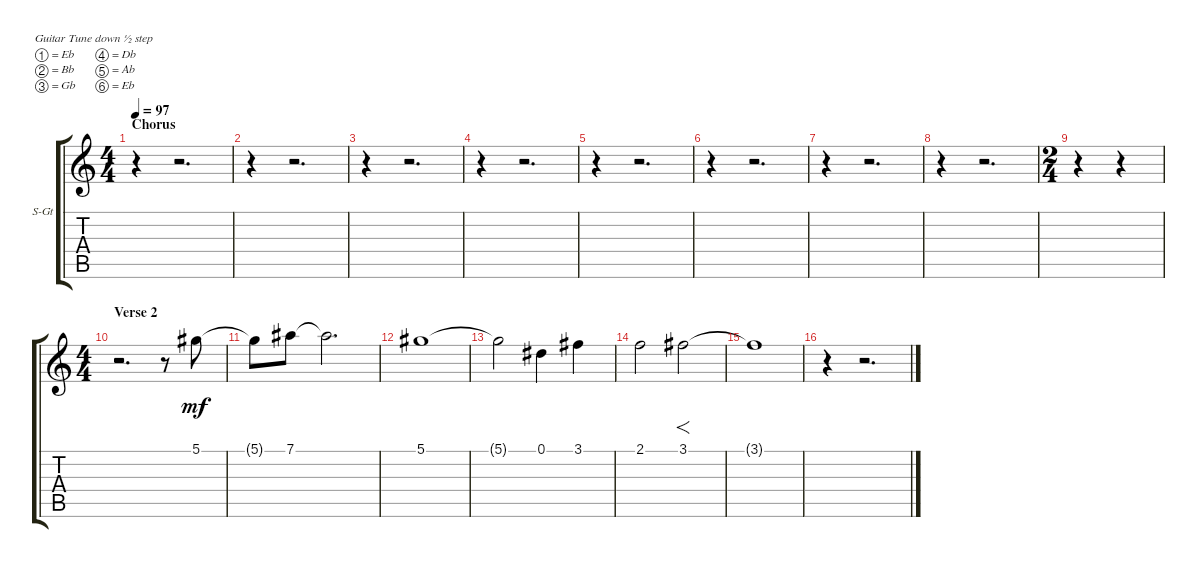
\bracketExtendMode groupsimilarinstruments
\firstSystemTrackNameOrientation horizontal
\otherSystemsTrackNameOrientation horizontal
\track ("Keyb" "S-Gt") {instrument synthstrings1}
\staff {score tabs}
\tuning (Eb4 Bb3 Gb3 Db3 Ab2 Eb2)
\displaytranspose 12
\ts (4 4)
\section ("" "Chorus")
\tempo 97
\clef g2
\ks c
r.4{dy mf} r.2{d} |
r.4 r.2{d} |
r.4 r.2{d} |
r.4 r.2{d} |
r.4 r.2{d} |
r.4 r.2{d} |
r.4 r.2{d} |
r.4 r.2{d} |
\ts (2 4)
r.4 r.4 |
\ts (4 4)
\section ("" "Verse 2")
r.2{d} r.8 5.1.8 |
5.1{t}.8 7.1.8 7.1{t}.2{d} |
5.1.1 |
5.1{t}.2 0.1.4 3.1.4 |
2.1.2 3.1.2{f} |
3.1{t}.1 |
r.4 r.2{d}
